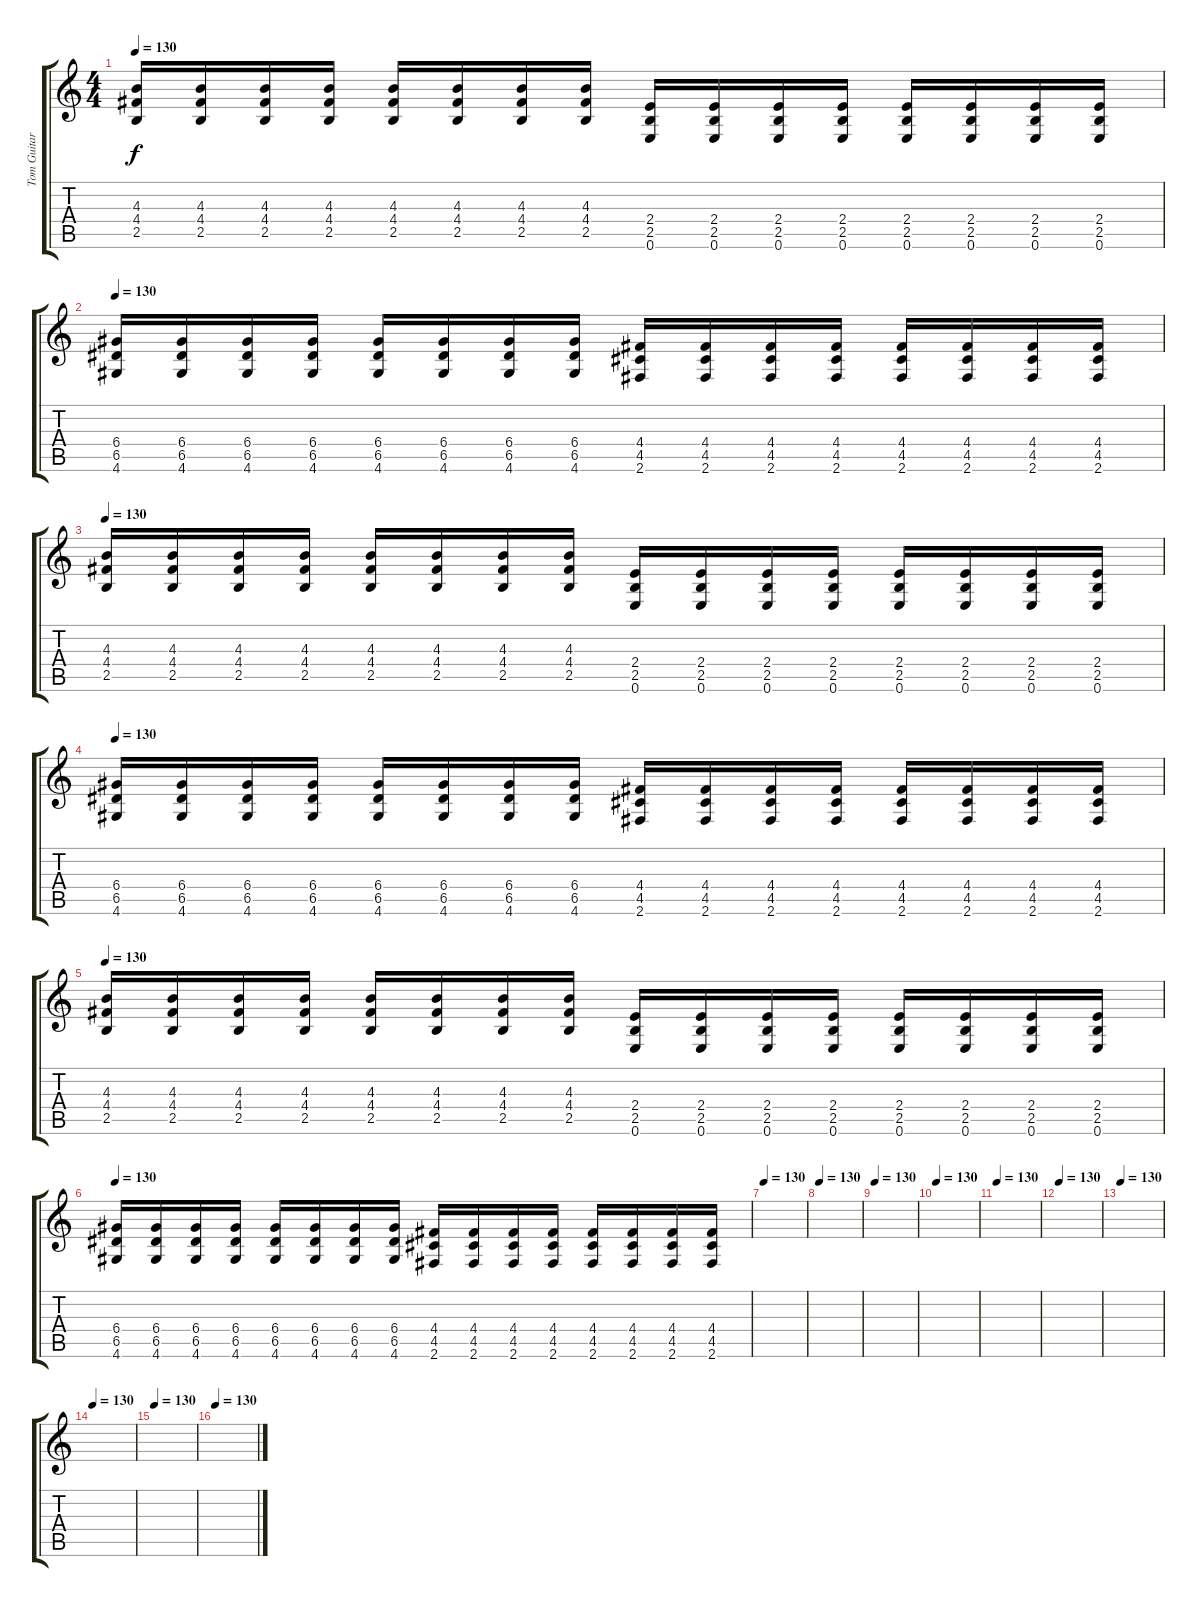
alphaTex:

\track ("Tom Guitar 2" "Tom Guitar") {instrument distortionguitar}
\staff {score tabs}
\tuning (E4 B3 G3 D3 A2 E2) {hide}
\ts (4 4)
\tempo 130
\clef g2
\ks c
(4.3 4.4 2.5).16{dy f volume 10 balance 8 instrument distortionguitar} (4.3 4.4 2.5).16 (4.3 4.4 2.5).16 (4.3 4.4 2.5).16 (4.3 4.4 2.5).16 (4.3 4.4 2.5).16 (4.3 4.4 2.5).16 (4.3 4.4 2.5).16 (2.4 2.5 0.6).16 (2.4 2.5 0.6).16 (2.4 2.5 0.6).16 (2.4 2.5 0.6).16 (2.4 2.5 0.6).16 (2.4 2.5 0.6).16 (2.4 2.5 0.6).16 (2.4 2.5 0.6).16 |
\tempo 130
(6.4 6.5 4.6).16{volume 10 balance 8 instrument distortionguitar} (6.4 6.5 4.6).16 (6.4 6.5 4.6).16 (6.4 6.5 4.6).16 (6.4 6.5 4.6).16 (6.4 6.5 4.6).16 (6.4 6.5 4.6).16 (6.4 6.5 4.6).16 (4.4 4.5 2.6).16 (4.4 4.5 2.6).16 (4.4 4.5 2.6).16 (4.4 4.5 2.6).16 (4.4 4.5 2.6).16 (4.4 4.5 2.6).16 (4.4 4.5 2.6).16 (4.4 4.5 2.6).16 |
\tempo 130
(4.3 4.4 2.5).16{volume 10 balance 8 instrument distortionguitar} (4.3 4.4 2.5).16 (4.3 4.4 2.5).16 (4.3 4.4 2.5).16 (4.3 4.4 2.5).16 (4.3 4.4 2.5).16 (4.3 4.4 2.5).16 (4.3 4.4 2.5).16 (2.4 2.5 0.6).16 (2.4 2.5 0.6).16 (2.4 2.5 0.6).16 (2.4 2.5 0.6).16 (2.4 2.5 0.6).16 (2.4 2.5 0.6).16 (2.4 2.5 0.6).16 (2.4 2.5 0.6).16 |
\tempo 130
(6.4 6.5 4.6).16{volume 10 balance 8 instrument distortionguitar} (6.4 6.5 4.6).16 (6.4 6.5 4.6).16 (6.4 6.5 4.6).16 (6.4 6.5 4.6).16 (6.4 6.5 4.6).16 (6.4 6.5 4.6).16 (6.4 6.5 4.6).16 (4.4 4.5 2.6).16 (4.4 4.5 2.6).16 (4.4 4.5 2.6).16 (4.4 4.5 2.6).16 (4.4 4.5 2.6).16 (4.4 4.5 2.6).16 (4.4 4.5 2.6).16 (4.4 4.5 2.6).16 |
\tempo 130
(4.3 4.4 2.5).16{volume 10 balance 8 instrument distortionguitar} (4.3 4.4 2.5).16 (4.3 4.4 2.5).16 (4.3 4.4 2.5).16 (4.3 4.4 2.5).16 (4.3 4.4 2.5).16 (4.3 4.4 2.5).16 (4.3 4.4 2.5).16 (2.4 2.5 0.6).16 (2.4 2.5 0.6).16 (2.4 2.5 0.6).16 (2.4 2.5 0.6).16 (2.4 2.5 0.6).16 (2.4 2.5 0.6).16 (2.4 2.5 0.6).16 (2.4 2.5 0.6).16 |
\tempo 130
(6.4 6.5 4.6).16{volume 10 balance 8 instrument distortionguitar} (6.4 6.5 4.6).16 (6.4 6.5 4.6).16 (6.4 6.5 4.6).16 (6.4 6.5 4.6).16 (6.4 6.5 4.6).16 (6.4 6.5 4.6).16 (6.4 6.5 4.6).16 (4.4 4.5 2.6).16 (4.4 4.5 2.6).16 (4.4 4.5 2.6).16 (4.4 4.5 2.6).16 (4.4 4.5 2.6).16 (4.4 4.5 2.6).16 (4.4 4.5 2.6).16 (4.4 4.5 2.6).16 |
\tempo 130
|
\tempo 130
|
\tempo 130
|
\tempo 130
|
\tempo 130
|
\tempo 130
|
\tempo 130
|
\tempo 130
|
\tempo 130
|
\tempo 130
